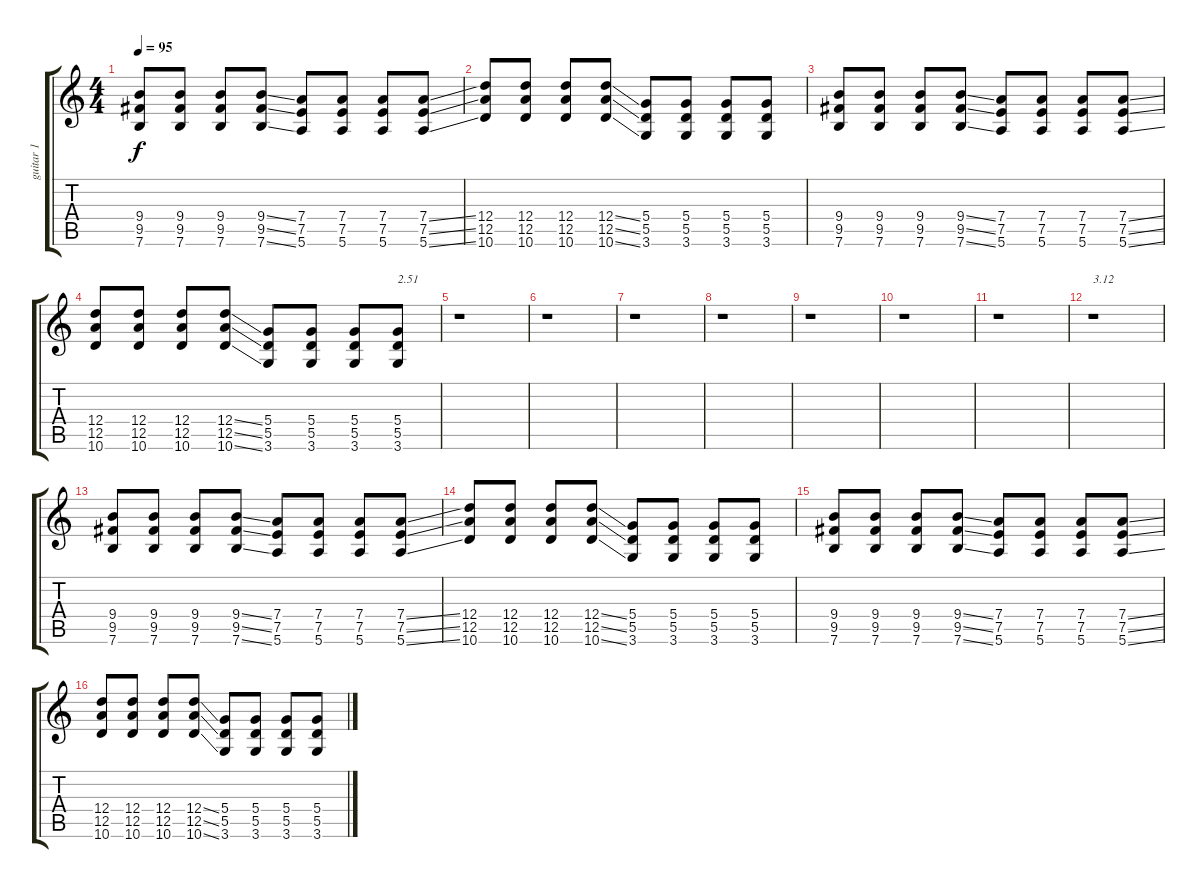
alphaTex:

\track ("guitar 1" "guitar 1") {instrument overdrivenguitar}
\staff {score tabs}
\tuning (E4 B3 G3 D3 A2 E2) {hide}
\ts (4 4)
\tempo 95
\clef g2
\ks c
(9.4 9.5 7.6).8{dy f} (9.4 9.5 7.6).8 (9.4 9.5 7.6).8 (9.4{ss} 9.5{ss} 7.6{ss}).8 (7.4 7.5 5.6).8 (7.4 7.5 5.6).8 (7.4 7.5 5.6).8 (7.4{ss} 7.5{ss} 5.6{ss}).8 |
(12.4 12.5 10.6).8 (12.4 12.5 10.6).8 (12.4 12.5 10.6).8 (12.4{ss} 12.5{ss} 10.6{ss}).8 (5.4 5.5 3.6).8 (5.4 5.5 3.6).8 (5.4 5.5 3.6).8 (5.4 5.5 3.6).8 |
(9.4 9.5 7.6).8 (9.4 9.5 7.6).8 (9.4 9.5 7.6).8 (9.4{ss} 9.5{ss} 7.6{ss}).8 (7.4 7.5 5.6).8 (7.4 7.5 5.6).8 (7.4 7.5 5.6).8 (7.4{ss} 7.5{ss} 5.6{ss}).8 |
(12.4 12.5 10.6).8 (12.4 12.5 10.6).8 (12.4 12.5 10.6).8 (12.4{ss} 12.5{ss} 10.6{ss}).8 (5.4 5.5 3.6).8 (5.4 5.5 3.6).8 (5.4 5.5 3.6).8 (5.4 5.5 3.6).8{txt "2.51"} |
r.1 |
r.1 |
r.1 |
r.1 |
r.1 |
r.1 |
r.1 |
r.1{txt "3.12"} |
(9.4 9.5 7.6).8 (9.4 9.5 7.6).8 (9.4 9.5 7.6).8 (9.4{ss} 9.5{ss} 7.6{ss}).8 (7.4 7.5 5.6).8 (7.4 7.5 5.6).8 (7.4 7.5 5.6).8 (7.4{ss} 7.5{ss} 5.6{ss}).8 |
(12.4 12.5 10.6).8 (12.4 12.5 10.6).8 (12.4 12.5 10.6).8 (12.4{ss} 12.5{ss} 10.6{ss}).8 (5.4 5.5 3.6).8 (5.4 5.5 3.6).8 (5.4 5.5 3.6).8 (5.4 5.5 3.6).8 |
(9.4 9.5 7.6).8 (9.4 9.5 7.6).8 (9.4 9.5 7.6).8 (9.4{ss} 9.5{ss} 7.6{ss}).8 (7.4 7.5 5.6).8 (7.4 7.5 5.6).8 (7.4 7.5 5.6).8 (7.4{ss} 7.5{ss} 5.6{ss}).8 |
(12.4 12.5 10.6).8 (12.4 12.5 10.6).8 (12.4 12.5 10.6).8 (12.4{ss} 12.5{ss} 10.6{ss}).8 (5.4 5.5 3.6).8 (5.4 5.5 3.6).8 (5.4 5.5 3.6).8 (5.4 5.5 3.6).8
